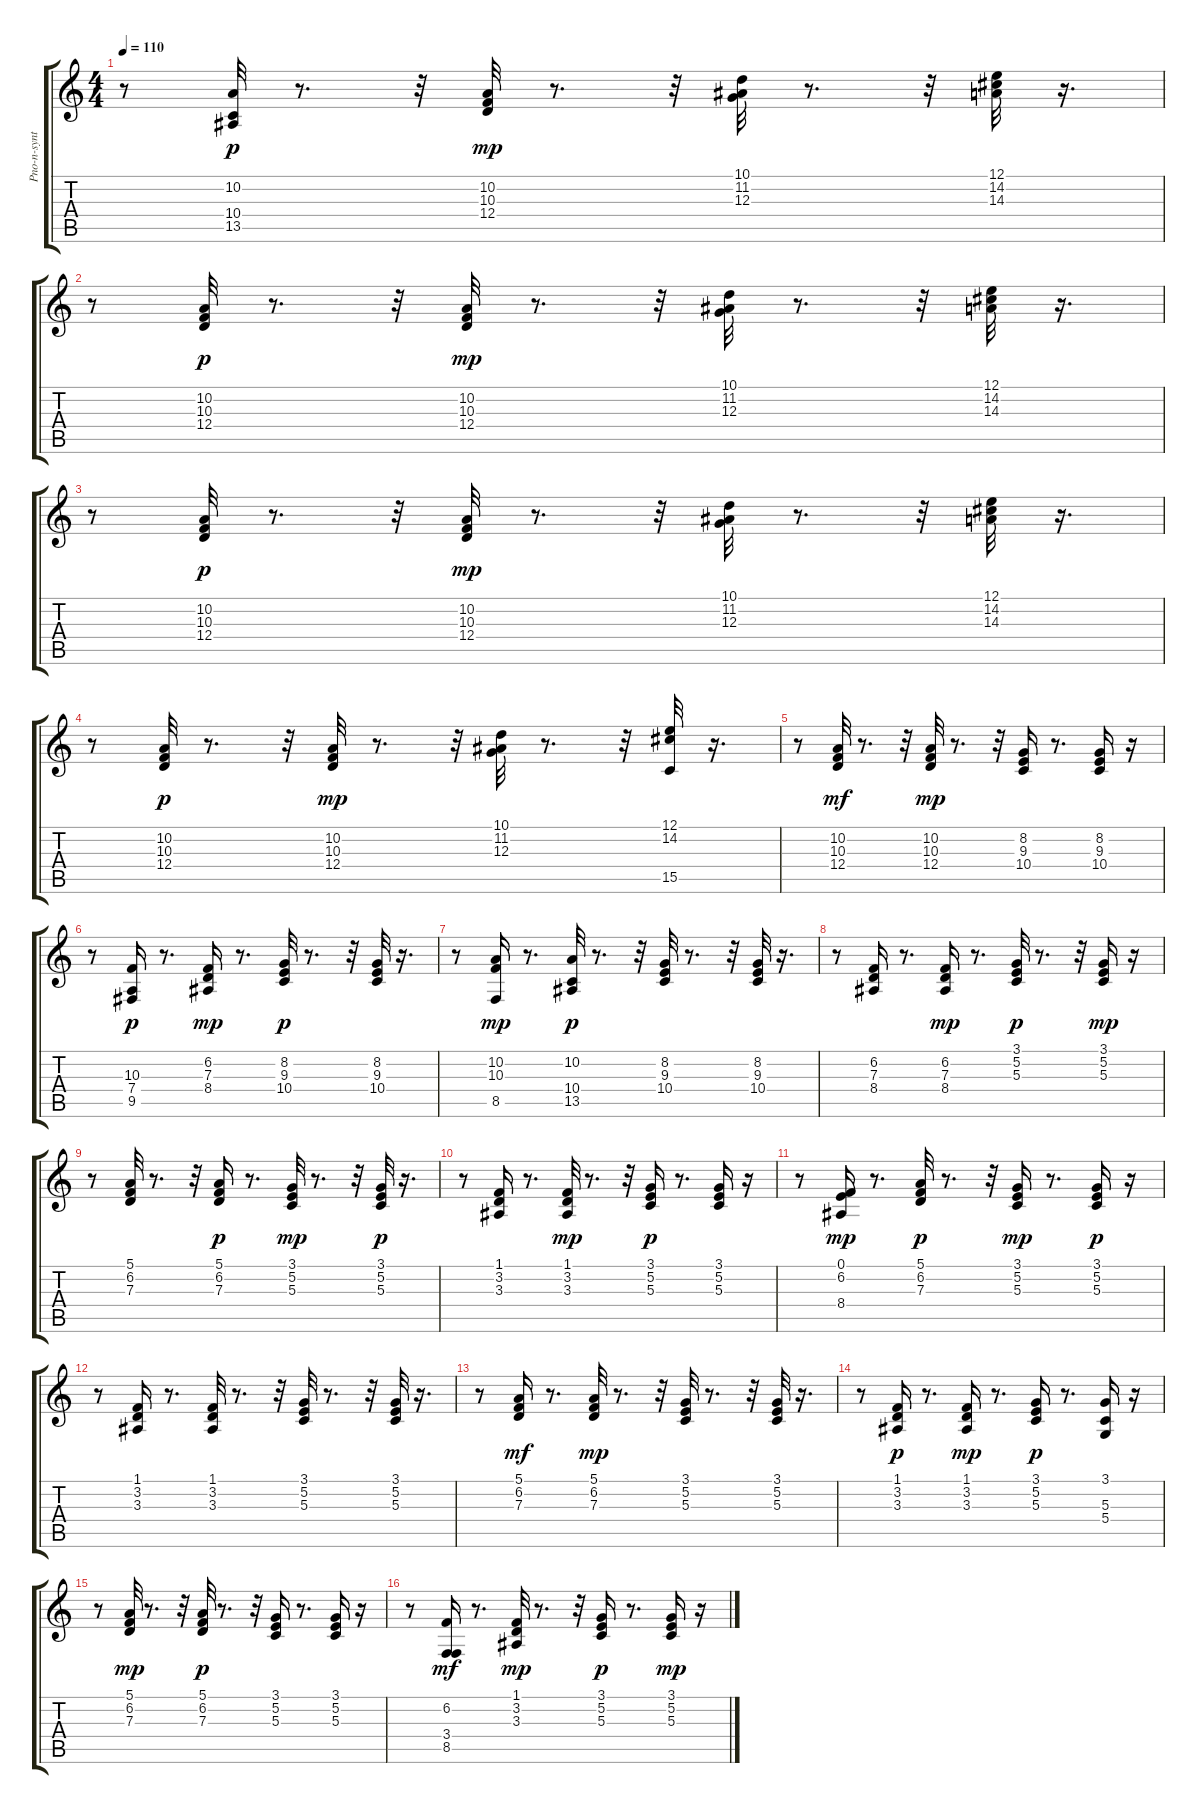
\track ("Pno-n-synt" "Pno-n-synt") {instrument electricgrandpiano}
\staff {score tabs}
\tuning (E4 B3 G3 D3 A2 E2) {hide}
\ts (4 4)
\tempo 110
\clef g2
\ks c
r.8{dy mp} (10.2 10.4 13.5).32{dy p} r.8{d} r.32 (10.2 10.3 12.4).32{dy mp} r.8{d} r.32 (10.1 11.2 12.3).32 r.8{d} r.32 (12.1 14.2 14.3).32 r.16{d} |
r.8 (10.2 10.3 12.4).32{dy p} r.8{d} r.32 (10.2 10.3 12.4).32{dy mp} r.8{d} r.32 (10.1 11.2 12.3).32 r.8{d} r.32 (12.1 14.2 14.3).32 r.16{d} |
r.8 (10.2 10.3 12.4).32{dy p} r.8{d} r.32 (10.2 10.3 12.4).32{dy mp} r.8{d} r.32 (10.1 11.2 12.3).32 r.8{d} r.32 (12.1 14.2 14.3).32 r.16{d} |
r.8 (10.2 10.3 12.4).32{dy p} r.8{d} r.32 (10.2 10.3 12.4).32{dy mp} r.8{d} r.32 (10.1 11.2 12.3).32 r.8{d} r.32 (12.1 14.2 15.5).32 r.16{d} |
r.8 (10.2 10.3 12.4).32{dy mf} r.8{d} r.32 (10.2 10.3 12.4).32{dy mp} r.8{d} r.32 (8.2 9.3 10.4).16 r.8{d} (8.2 9.3 10.4).16 r.16 |
r.8 (10.3 7.4 9.5).16{dy p} r.8{d} (6.2 7.3 8.4).16{dy mp} r.8{d} (8.2 9.3 10.4).32{dy p} r.8{d} r.32 (8.2 9.3 10.4).32 r.16{d} |
r.8 (10.2 10.3 8.5).16{dy mp} r.8{d} (10.2 10.4 13.5).32{dy p} r.8{d} r.32 (8.2 9.3 10.4).32 r.8{d} r.32 (8.2 9.3 10.4).32 r.16{d} |
r.8 (6.2 7.3 8.4).16 r.8{d} (6.2 7.3 8.4).16{dy mp} r.8{d} (3.1 5.2 5.3).32{dy p} r.8{d} r.32 (3.1 5.2 5.3).16{dy mp} r.16 |
r.8 (5.1 6.2 7.3).32 r.8{d} r.32 (5.1 6.2 7.3).16{dy p} r.8{d} (3.1 5.2 5.3).32{dy mp} r.8{d} r.32 (3.1 5.2 5.3).32{dy p} r.16{d} |
r.8 (1.1 3.2 3.3).16 r.8{d} (1.1 3.2 3.3).32{dy mp} r.8{d} r.32 (3.1 5.2 5.3).16{dy p} r.8{d} (3.1 5.2 5.3).16 r.16 |
r.8 (0.1 6.2 8.4).16{dy mp} r.8{d} (5.1 6.2 7.3).32{dy p} r.8{d} r.32 (3.1 5.2 5.3).16{dy mp} r.8{d} (3.1 5.2 5.3).16{dy p} r.16 |
r.8 (1.1 3.2 3.3).16 r.8{d} (1.1 3.2 3.3).32 r.8{d} r.32 (3.1 5.2 5.3).32 r.8{d} r.32 (3.1 5.2 5.3).32 r.16{d} |
r.8 (5.1 6.2 7.3).16{dy mf} r.8{d} (5.1 6.2 7.3).32{dy mp} r.8{d} r.32 (3.1 5.2 5.3).32 r.8{d} r.32 (3.1 5.2 5.3).32 r.16{d} |
r.8 (1.1 3.2 3.3).16{dy p} r.8{d} (1.1 3.2 3.3).16{dy mp} r.8{d} (3.1 5.2 5.3).16{dy p} r.8{d} (3.1 5.3 5.4).16 r.16 |
r.8 (5.1 6.2 7.3).32{dy mp} r.8{d} r.32 (5.1 6.2 7.3).32{dy p} r.8{d} r.32 (3.1 5.2 5.3).16 r.8{d} (3.1 5.2 5.3).16 r.16 |
r.8 (6.2 3.4 8.5).16{dy mf} r.8{d} (1.1 3.2 3.3).32{dy mp} r.8{d} r.32 (3.1 5.2 5.3).16{dy p} r.8{d} (3.1 5.2 5.3).16{dy mp} r.16
